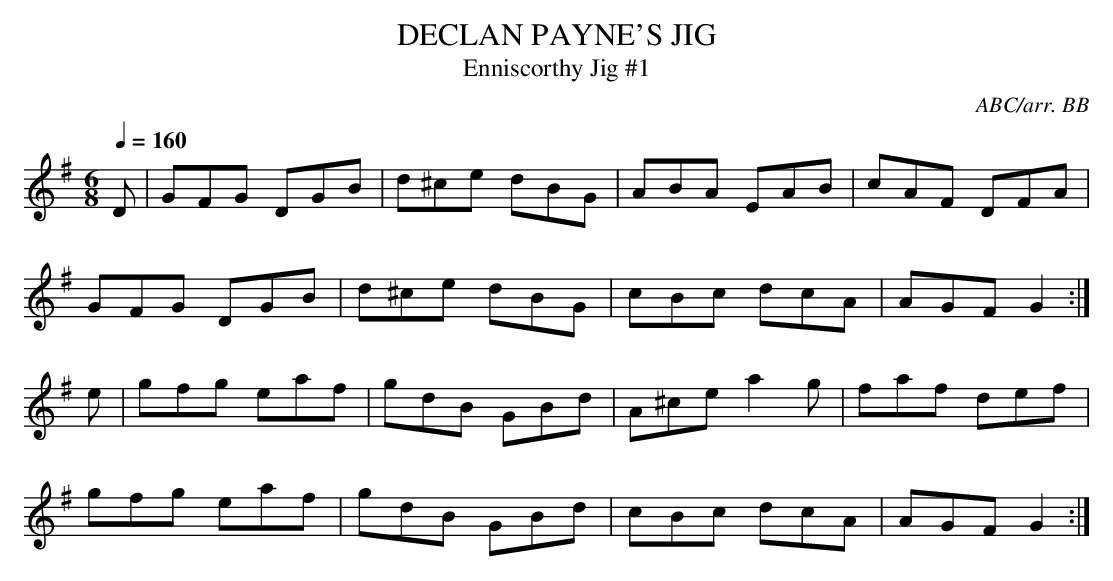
X:1
T:DECLAN PAYNE'S JIG
T:Enniscorthy Jig #1
C:ABC/arr. BB
Q:1/4=160
L:1/8
M:6/8
K:G
D|GFG DGB|d^ce dBG|ABA EAB|cAF DFA|
GFG DGB|d^ce dBG|cBc dcA|AGF G2 :|
e|gfg eaf|gdB GBd|A^ce a2g|faf def|
gfg eaf|gdB GBd|cBc dcA|AGF G2 :|
